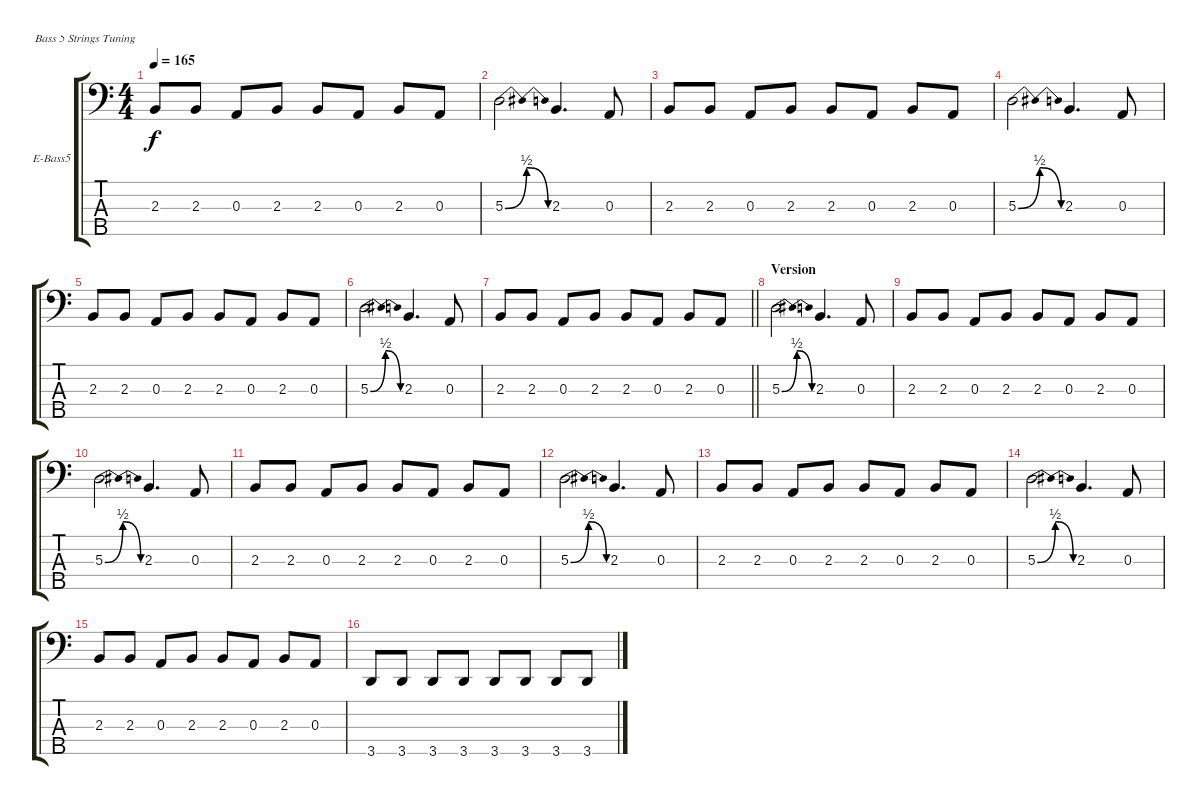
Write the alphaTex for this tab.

\bracketExtendMode groupsimilarinstruments
\firstSystemTrackNameOrientation horizontal
\otherSystemsTrackNameOrientation horizontal
\track ("Bass" "E-Bass5") {instrument electricbassfinger}
\staff {score tabs}
\tuning (G2 D2 A1 E1 B0)
\ts (4 4)
\tempo 165
\clef f4
\scale
0.333333
\ks c
2.3.8{dy f} 2.3.8 0.3.8 2.3.8 2.3.8 0.3.8 2.3.8 0.3.8 |
\scale
0.333333 5.3{be (bendrelease 0 0 30 2 30 2 60 0)}.2 2.3.4{d} 0.3.8 |
\scale
0.333333 2.3.8 2.3.8 0.3.8 2.3.8 2.3.8 0.3.8 2.3.8 0.3.8 |
\scale
0.333333 5.3{be (bendrelease 0 0 30 2 30 2 60 0)}.2 2.3.4{d} 0.3.8 |
\scale
0.333333 2.3.8 2.3.8 0.3.8 2.3.8 2.3.8 0.3.8 2.3.8 0.3.8 |
\scale
0.333333 5.3{be (bendrelease 0 0 30 2 30 2 60 0)}.2 2.3.4{d} 0.3.8 |
\scale
0.333333
\barLineRight lightlight
2.3.8 2.3.8 0.3.8 2.3.8 2.3.8 0.3.8 2.3.8 0.3.8 |
\section ("" "Version")
\scale
0.333333 5.3{be (bendrelease 0 0 30 2 30 2 60 0)}.2 2.3.4{d} 0.3.8 |
\scale
0.333333 2.3.8 2.3.8 0.3.8 2.3.8 2.3.8 0.3.8 2.3.8 0.3.8 |
\scale
0.333333 5.3{be (bendrelease 0 0 30 2 30 2 60 0)}.2 2.3.4{d} 0.3.8 |
\scale
0.333333 2.3.8 2.3.8 0.3.8 2.3.8 2.3.8 0.3.8 2.3.8 0.3.8 |
\scale
0.333333 5.3{be (bendrelease 0 0 30 2 30 2 60 0)}.2 2.3.4{d} 0.3.8 |
\scale
0.333333 2.3.8 2.3.8 0.3.8 2.3.8 2.3.8 0.3.8 2.3.8 0.3.8 |
\scale
0.333333 5.3{be (bendrelease 0 0 30 2 30 2 60 0)}.2 2.3.4{d} 0.3.8 |
\scale
0.333333 2.3.8 2.3.8 0.3.8 2.3.8 2.3.8 0.3.8 2.3.8 0.3.8 |
\scale
0.333333 3.5.8 3.5.8 3.5.8 3.5.8 3.5.8 3.5.8 3.5.8 3.5.8
